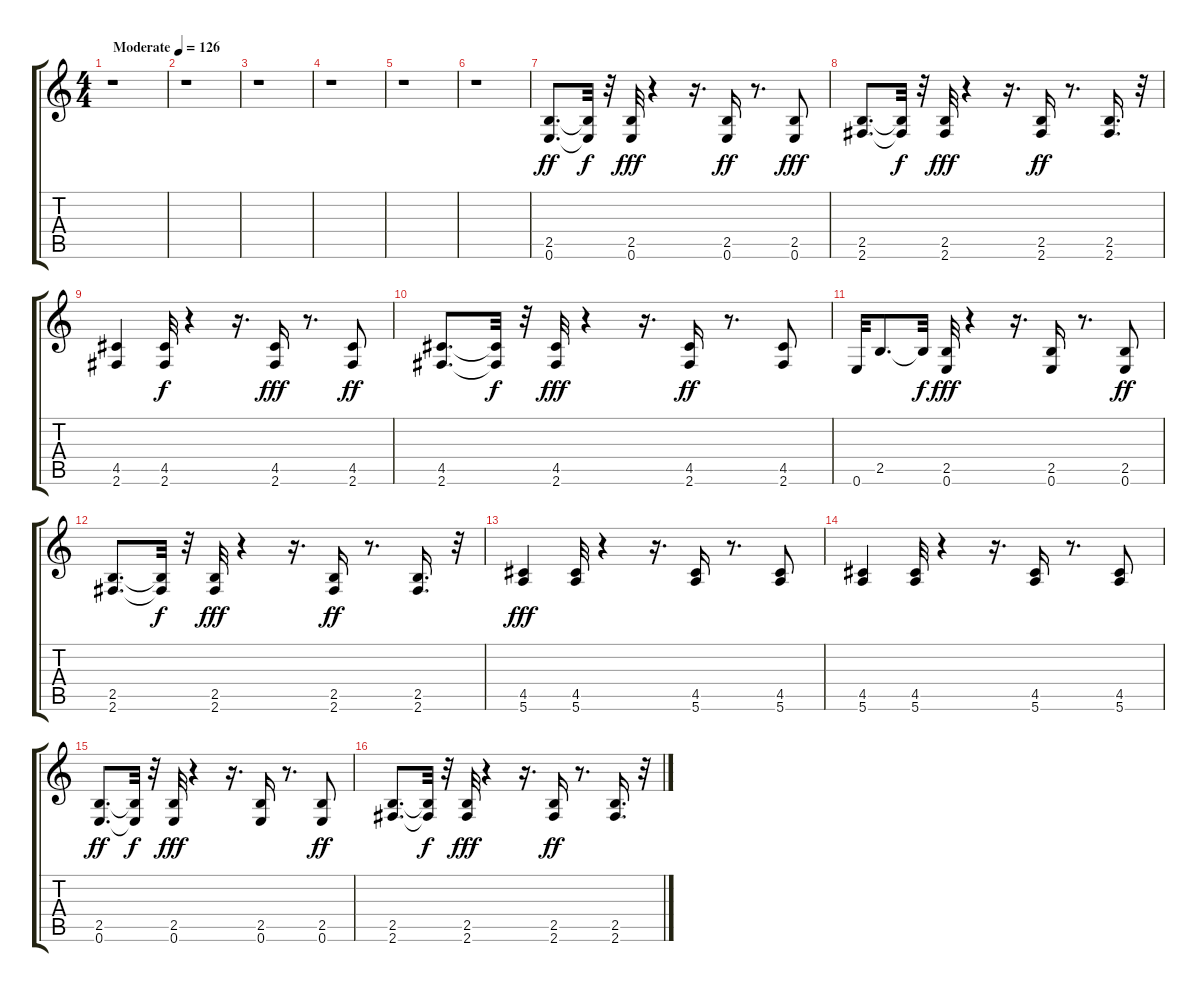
\track "" {instrument slapbass2}
\staff {score tabs}
\tuning (E4 B3 G3 D3 A2 E2) {hide}
\ts (4 4)
\tempo (126 "Moderate")
\clef g2
\ks c
r.1{dy ff instrument slapbass2} |
r.1 |
r.1 |
r.1 |
r.1 |
r.1 |
(2.5 0.6).8{d balance 12} (2.5{t} 0.6{t}).32{dy f} r.32 (2.5 0.6).32{dy fff} r.4 r.16{d} (2.5 0.6).16{dy ff} r.8{d} (2.5 0.6).8{dy fff} |
(2.5 2.6).8{d} (2.5{t} 2.6{t}).32{dy f} r.32 (2.5 2.6).32{dy fff} r.4 r.16{d} (2.5 2.6).16{dy ff} r.8{d} (2.5 2.6).16{d} r.32 |
(4.5 2.6).4 (4.5 2.6).32{dy f} r.4 r.16{d} (4.5 2.6).16{dy fff} r.8{d} (4.5 2.6).8{dy ff} |
(4.5 2.6).8{d} (4.5{t} 2.6{t}).32{dy f} r.32 (4.5 2.6).32{dy fff} r.4 r.16{d} (4.5 2.6).16{dy ff} r.8{d} (4.5 2.6).8 |
0.6.32 2.5.8{d} 2.5{t}.32{dy f} (2.5 0.6).32{dy fff} r.4 r.16{d} (2.5 0.6).16 r.8{d} (2.5 0.6).8{dy ff} |
(2.5 2.6).8{d} (2.5{t} 2.6{t}).32{dy f} r.32 (2.5 2.6).32{dy fff} r.4 r.16{d} (2.5 2.6).16{dy ff} r.8{d} (2.5 2.6).16{d} r.32 |
(4.5 5.6).4{dy fff} (4.5 5.6).32 r.4 r.16{d} (4.5 5.6).16 r.8{d} (4.5 5.6).8 |
(4.5 5.6).4 (4.5 5.6).32 r.4 r.16{d} (4.5 5.6).16 r.8{d} (4.5 5.6).8 |
(2.5 0.6).8{d dy ff} (2.5{t} 0.6{t}).32{dy f} r.32 (2.5 0.6).32{dy fff} r.4 r.16{d} (2.5 0.6).16 r.8{d} (2.5 0.6).8{dy ff} |
(2.5 2.6).8{d} (2.5{t} 2.6{t}).32{dy f} r.32 (2.5 2.6).32{dy fff} r.4 r.16{d} (2.5 2.6).16{dy ff} r.8{d} (2.5 2.6).16{d} r.32
